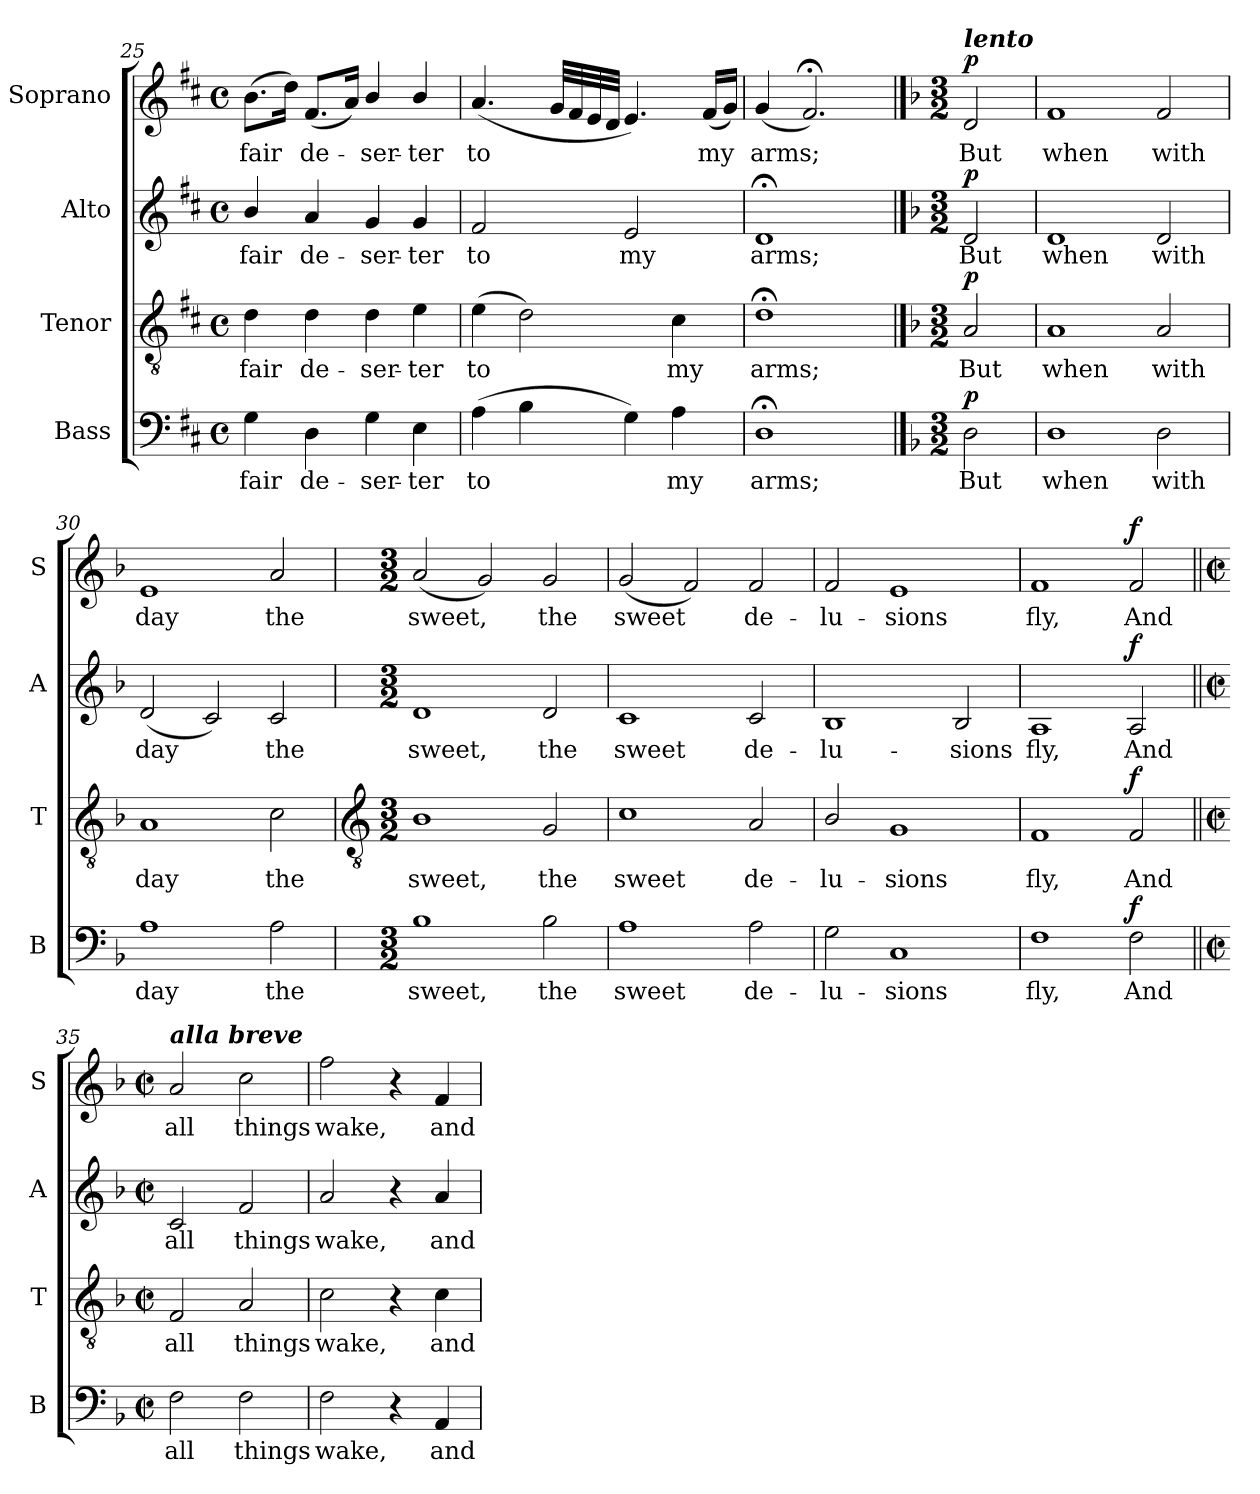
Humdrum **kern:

**kern	**text	**dynam	**kern	**text	**dynam	**kern	**text	**dynam	**kern	**text	**dynam
*part4	*part4	*part4	*part3	*part3	*part3	*part2	*part2	*part2	*part1	*part1	*part1
*staff4	*staff4	*staff4	*staff3	*staff3	*staff3	*staff2	*staff2	*staff2	*staff1	*staff1	*staff1
*I"Bass	*	*	*I"Tenor	*	*	*I"Alto	*	*	*I"Soprano	*	*
*I'B	*	*	*I'T	*	*	*I'A	*	*	*I'S	*	*
!!LO:LB:g=z
*clefF4	*	*	*clefGv2	*	*	*clefG2	*	*	*clefG2	*	*
*k[f#c#]	*	*	*k[f#c#]	*	*	*k[f#c#]	*	*	*k[f#c#]	*	*
*D:	*	*	*D:	*	*	*D:	*	*	*D:	*	*
*M4/4	*	*	*M4/4	*	*	*M4/4	*	*	*M4/4	*	*
*met(c)	*	*	*met(c)	*	*	*met(c)	*	*	*met(c)	*	*
=25	=25	=25	=25	=25	=25	=25	=25	=25	=25	=25	=25
!	!LO:LY:b	!	!	!LO:LY:b	!	!	!LO:LY:b	!	!	!LO:LY:b	!
4G	fair	.	4d	fair	.	4b/	fair	.	(>8.bL	fair	.
.	.	.	.	.	.	.	.	.	16ddJ)	.	.
!	!LO:LY:b	!	!	!LO:LY:b	!	!	!LO:LY:b	!	!	!LO:LY:b	!
4D	de-	.	4d	de-	.	4a	de-	.	(<8.f#L	de-	.
.	.	.	.	.	.	.	.	.	16aJ)	.	.
!	!LO:LY:b	!	!	!LO:LY:b	!	!	!LO:LY:b	!	!	!LO:LY:b	!
4G	-ser-	.	4d	-ser-	.	4g	-ser-	.	4b/	ser-	.
!	!LO:LY:b	!	!	!LO:LY:b	!	!	!LO:LY:b	!	!	!LO:LY:b	!
4E	-ter	.	4e	-ter	.	4g	-ter	.	4b/	-ter	.
=26	=26	=26	=26	=26	=26	=26	=26	=26	=26	=26	=26
!	!LO:LY:b	!	!	!LO:LY:b	!	!	!LO:LY:b	!	!	!LO:LY:b	!
(>4A	to	.	(>4e	to	.	2f#	to	.	(<4.a	to	.
4B	.	.	2d)	.	.	.	.	.	.	.	.
.	.	.	.	.	.	.	.	.	32gLLL	.	.
.	.	.	.	.	.	.	.	.	32f#	.	.
.	.	.	.	.	.	.	.	.	32e	.	.
.	.	.	.	.	.	.	.	.	32dJJJ	.	.
!	!	!	!	!	!	!	!LO:LY:b	!	!	!	!
4G)	.	.	.	.	.	2e	my	.	4.e)	.	.
!	!LO:LY:b	!	!	!LO:LY:b	!	!	!	!	!	!	!
4A	my	.	4c#	my	.	.	.	.	.	.	.
!	!	!	!	!	!	!	!	!	!	!LO:LY:b	!
.	.	.	.	.	.	.	.	.	(<16f#LL	my	.
.	.	.	.	.	.	.	.	.	16gJJ)	.	.
=27	=27	=27	=27	=27	=27	=27	=27	=27	=27	=27	=27
!	!LO:LY:b	!	!	!LO:LY:b	!	!	!LO:LY:b	!	!	!LO:LY:b	!
1D;<	arms;	.	1d;<	arms;	.	1d;<	arms;	.	(<4g	arms;	.
.	.	.	.	.	.	.	.	.	2.f#;<)	.	.
==28	==28	==28	==28	==28	==28	==28	==28	==28	==28	==28	==28
*k[b-]	*	*	*k[b-]	*	*	*k[b-]	*	*	*k[b-]	*	*
*F:	*	*	*F:	*	*	*F:	*	*	*F:	*	*
*M3/2	*	*	*M3/2	*	*	*M3/2	*	*	*M3/2	*	*
!	!	!	!	!	!	!	!	!	!LO:TX:a:Bi:t=lento	!	!
!	!LO:LY:b	!LO:DY:b	!	!LO:LY:b	!LO:DY:b	!	!LO:LY:b	!LO:DY:b	!	!LO:LY:b	!LO:DY:b
2D	But	p	2A	But	p	2d	But	p	2d	But	p
=29	=29	=29	=29	=29	=29	=29	=29	=29	=29	=29	=29
!	!LO:LY:b	!	!	!LO:LY:b	!	!	!LO:LY:b	!	!	!LO:LY:b	!
1D	when	.	1A	when	.	1d	when	.	1f	when	.
!	!LO:LY:b	!	!	!LO:LY:b	!	!	!LO:LY:b	!	!	!LO:LY:b	!
2D	with	.	2A	with	.	2d	with	.	2f	with	.
=30	=30	=30	=30	=30	=30	=30	=30	=30	=30	=30	=30
!	!LO:LY:b	!	!	!LO:LY:b	!	!	!LO:LY:b	!	!	!LO:LY:b	!
1A	day	.	1A	day	.	(<2d	day	.	1e	day	.
.	.	.	.	.	.	2c)	.	.	.	.	.
!	!LO:LY:b	!	!	!LO:LY:b	!	!	!LO:LY:b	!	!	!LO:LY:b	!
2A	the	.	2c	the	.	2c	the	.	2a	the	.
!!LO:LB:g=z
=31	=31	=31	=31	=31	=31	=31	=31	=31	=31	=31	=31
*	*	*	*clefGv2	*	*	*	*	*	*	*	*
*M3/2	*	*	*M3/2	*	*	*M3/2	*	*	*M3/2	*	*
!	!LO:LY:b	!	!	!LO:LY:b	!	!	!LO:LY:b	!	!	!LO:LY:b	!
1B-	sweet,	.	1B-	sweet,	.	1d	sweet,	.	(<2a	sweet,	.
.	.	.	.	.	.	.	.	.	2g)	.	.
!	!LO:LY:b	!	!	!LO:LY:b	!	!	!LO:LY:b	!	!	!LO:LY:b	!
2B-	the	.	2G	the	.	2d	the	.	2g	the	.
=32	=32	=32	=32	=32	=32	=32	=32	=32	=32	=32	=32
!	!LO:LY:b	!	!	!LO:LY:b	!	!	!LO:LY:b	!	!	!LO:LY:b	!
1A	sweet	.	1c	sweet	.	1c	sweet	.	(<2g	sweet	.
.	.	.	.	.	.	.	.	.	2f)	.	.
!	!LO:LY:b	!	!	!LO:LY:b	!	!	!LO:LY:b	!	!	!LO:LY:b	!
2A	de-	.	2A	de-	.	2c	de-	.	2f	de-	.
=33	=33	=33	=33	=33	=33	=33	=33	=33	=33	=33	=33
!	!LO:LY:b	!	!	!LO:LY:b	!	!	!LO:LY:b	!	!	!LO:LY:b	!
2G	-lu-	.	2B-/	-lu-	.	1B-	-lu-	.	2f	-lu-	.
!	!LO:LY:b	!	!	!LO:LY:b	!	!	!	!	!	!LO:LY:b	!
1C	-sions	.	1G	-sions	.	.	.	.	1e	-sions	.
!	!	!	!	!	!	!	!LO:LY:b	!	!	!	!
.	.	.	.	.	.	2B-	-sions	.	.	.	.
=34	=34	=34	=34	=34	=34	=34	=34	=34	=34	=34	=34
!	!LO:LY:b	!	!	!LO:LY:b	!	!	!LO:LY:b	!	!	!LO:LY:b	!
1F	fly,	.	1F	fly,	.	1A	fly,	.	1f	fly,	.
!	!LO:LY:b	!LO:DY:b	!	!LO:LY:b	!LO:DY:b	!	!LO:LY:b	!LO:DY:b	!	!LO:LY:b	!LO:DY:b
2F	And	f	2F	And	f	2A	And	f	2f	And	f
=35||	=35||	=35||	=35||	=35||	=35||	=35||	=35||	=35||	=35||	=35||	=35||
*M2/2	*	*	*M2/2	*	*	*M2/2	*	*	*M2/2	*	*
*met(c|)	*	*	*met(c|)	*	*	*met(c|)	*	*	*met(c|)	*	*
!	!	!	!	!	!	!	!	!	!LO:TX:a:Bi:t=alla breve	!	!
!	!LO:LY:b	!	!	!LO:LY:b	!	!	!LO:LY:b	!	!	!LO:LY:b	!
2F	all	.	2F	all	.	2c	all	.	2a	all	.
!	!LO:LY:b	!	!	!LO:LY:b	!	!	!LO:LY:b	!	!	!LO:LY:b	!
2F	things	.	2A	things	.	2f	things	.	2cc	things	.
=36	=36	=36	=36	=36	=36	=36	=36	=36	=36	=36	=36
!	!LO:LY:b	!	!	!LO:LY:b	!	!	!LO:LY:b	!	!	!LO:LY:b	!
2F	wake,	.	2c	wake,	.	2a	wake,	.	2ff	wake,	.
4r	.	.	4r	.	.	4r	.	.	4r	.	.
!	!LO:LY:b	!	!	!LO:LY:b	!	!	!LO:LY:b	!	!	!LO:LY:b	!
4AA	and	.	4c	and	.	4a	and	.	4f	and	.
=	=	=	=	=	=	=	=	=	=	=	=
*-	*-	*-	*-	*-	*-	*-	*-	*-	*-	*-	*-
